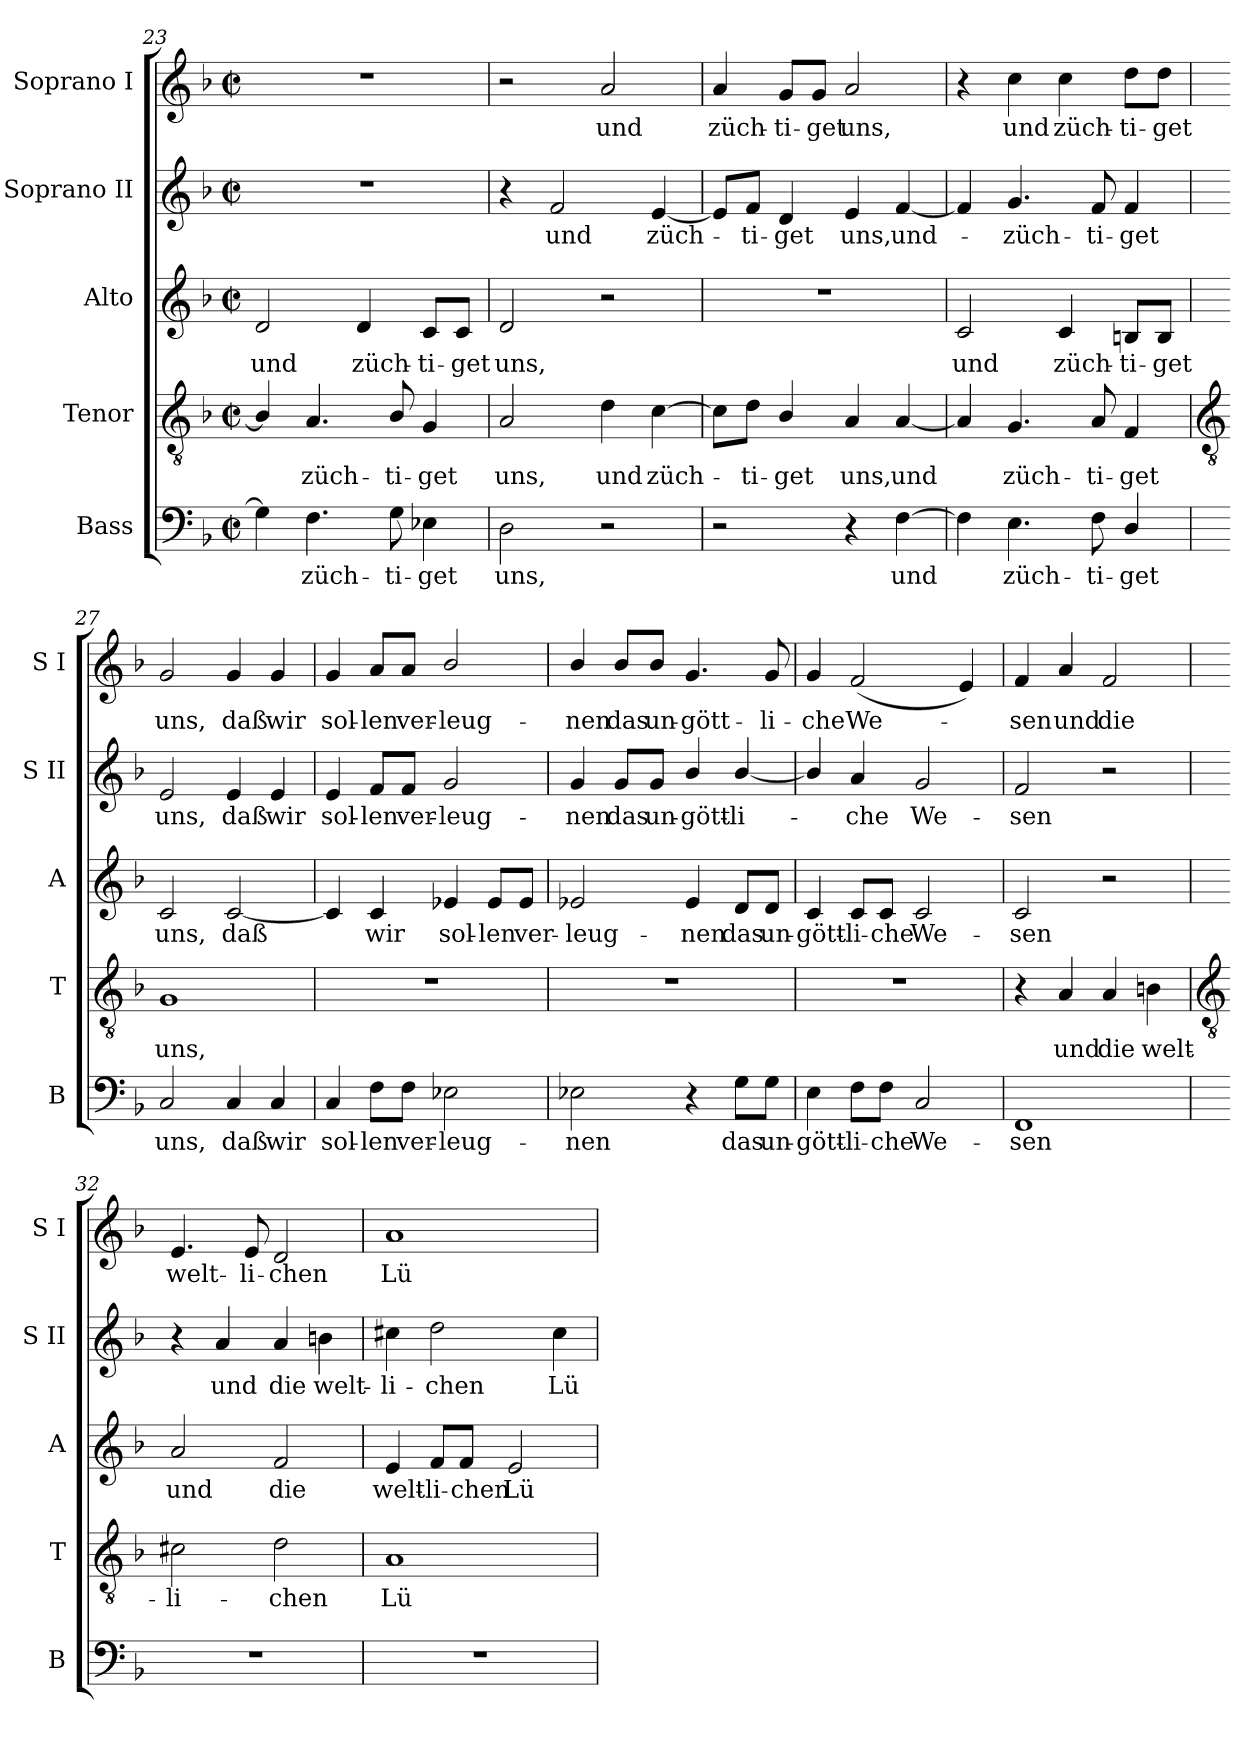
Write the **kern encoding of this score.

**kern	**text	**kern	**text	**kern	**text	**kern	**text	**kern	**text
*part5	*part5	*part4	*part4	*part3	*part3	*part2	*part2	*part1	*part1
*staff5	*staff5	*staff4	*staff4	*staff3	*staff3	*staff2	*staff2	*staff1	*staff1
*I"Bass	*	*I"Tenor	*	*I"Alto	*	*I"Soprano II	*	*I"Soprano I	*
*I'B	*	*I'T	*	*I'A	*	*I'S II	*	*I'S I	*
*clefF4	*	*clefGv2	*	*clefG2	*	*clefG2	*	*clefG2	*
*k[b-]	*	*k[b-]	*	*k[b-]	*	*k[b-]	*	*k[b-]	*
*F:	*	*F:	*	*F:	*	*F:	*	*F:	*
*M2/2	*	*M2/2	*	*M2/2	*	*M2/2	*	*M2/2	*
*met(c|)	*	*met(c|)	*	*met(c|)	*	*met(c|)	*	*met(c|)	*
=23	=23	=23	=23	=23	=23	=23	=23	=23	=23
!	!	!	!	!	!LO:LY:b	!	!	!	!
4G]	.	4B-/]	.	2d	und	1r	.	1r	.
!	!LO:LY:b	!	!LO:LY:b	!	!	!	!	!	!
4.F	züch-	4.A	züch-	.	.	.	.	.	.
!	!	!	!	!	!LO:LY:b	!	!	!	!
.	.	.	.	4d	züch-	.	.	.	.
!	!LO:LY:b	!	!LO:LY:b	!	!	!	!	!	!
8G	-ti-	8B-/	-ti-	.	.	.	.	.	.
!	!LO:LY:b	!	!LO:LY:b	!	!LO:LY:b	!	!	!	!
4E-X	-get	4G	-get	8c/L	-ti-	.	.	.	.
!	!	!	!	!	!LO:LY:b	!	!	!	!
.	.	.	.	8c/J	-get	.	.	.	.
=24	=24	=24	=24	=24	=24	=24	=24	=24	=24
!	!LO:LY:b	!	!LO:LY:b	!	!LO:LY:b	!	!	!	!
2D	uns,	2A	uns,	2d	uns,	4r	.	2r	.
!	!	!	!	!	!	!	!LO:LY:b	!	!
.	.	.	.	.	.	2f	und	.	.
!	!	!	!LO:LY:b	!	!	!	!	!	!LO:LY:b
2r	.	4d	und	2r	.	.	.	2a	und
!	!	!	!LO:LY:b	!	!	!	!LO:LY:b	!	!
.	.	[4c	züch-	.	.	[4e	züch-	.	.
=25	=25	=25	=25	=25	=25	=25	=25	=25	=25
!	!	!	!	!	!	!	!	!	!LO:LY:b
2r	.	8c\L]	.	1r	.	8e/L]	.	4a	züch-
!	!	!	!LO:LY:b	!	!	!	!LO:LY:b	!	!
.	.	8d\J	ti-	.	.	8f/J	ti-	.	.
!	!	!	!LO:LY:b	!	!	!	!LO:LY:b	!	!LO:LY:b
.	.	4B-/	-get	.	.	4d	-get	8g/L	-ti-
!	!	!	!	!	!	!	!	!	!LO:LY:b
.	.	.	.	.	.	.	.	8g/J	-get
!	!	!	!LO:LY:b	!	!	!	!LO:LY:b	!	!LO:LY:b
4r	.	4A	uns,	.	.	4e	uns,	2a	uns,
!	!LO:LY:b	!	!LO:LY:b	!	!	!	!LO:LY:b	!	!
[4F	und	[4A	und	.	.	[4f	und-	.	.
=26	=26	=26	=26	=26	=26	=26	=26	=26	=26
!	!	!	!	!	!LO:LY:b	!	!	!	!
4F]	.	4A]	.	2c	und	4f]	.	4r	.
!	!LO:LY:b	!	!LO:LY:b	!	!	!	!LO:LY:b	!	!LO:LY:b
4.E	züch-	4.G	züch-	.	.	4.g	züch-	4cc	und
!	!	!	!	!	!LO:LY:b	!	!	!	!LO:LY:b
.	.	.	.	4c	züch-	.	.	4cc	züch-
!	!LO:LY:b	!	!LO:LY:b	!	!	!	!LO:LY:b	!	!
8F	-ti-	8A	-ti-	.	.	8f	-ti-	.	.
!	!LO:LY:b	!	!LO:LY:b	!	!LO:LY:b	!	!LO:LY:b	!	!LO:LY:b
4D/	-get	4F	-get	8Bn/L	-ti-	4f	-get	8dd\L	-ti-
!	!	!	!	!	!LO:LY:b	!	!	!	!LO:LY:b
.	.	.	.	8B/J	-get	.	.	8dd\J	-get
!!LO:LB:g=z
=27	=27	=27	=27	=27	=27	=27	=27	=27	=27
*	*	*clefGv2	*	*	*	*	*	*	*
!	!LO:LY:b	!	!LO:LY:b	!	!LO:LY:b	!	!LO:LY:b	!	!LO:LY:b
2C	uns,	1G	uns,	2c	uns,	2e	uns,	2g	uns,
!	!LO:LY:b	!	!	!	!LO:LY:b	!	!LO:LY:b	!	!LO:LY:b
4C	daß	.	.	[2c	daß	4e	daß	4g	daß
!	!LO:LY:b	!	!	!	!	!	!LO:LY:b	!	!LO:LY:b
4C	wir	.	.	.	.	4e	wir	4g	wir
=28	=28	=28	=28	=28	=28	=28	=28	=28	=28
!	!LO:LY:b	!	!	!	!	!	!LO:LY:b	!	!LO:LY:b
4C	sol-	1r	.	4c]	.	4e	sol-	4g	sol-
!	!LO:LY:b	!	!	!	!LO:LY:b	!	!LO:LY:b	!	!LO:LY:b
8F\L	-len	.	.	4c	wir	8f/L	-len	8a/L	-len
!	!LO:LY:b	!	!	!	!	!	!LO:LY:b	!	!LO:LY:b
8F\J	ver-	.	.	.	.	8f/J	ver-	8a/J	ver-
!	!LO:LY:b	!	!	!	!LO:LY:b	!	!LO:LY:b	!	!LO:LY:b
2E-X	-leug-	.	.	4e-X	sol-	2g	-leug-	2b-/	-leug-
!	!	!	!	!	!LO:LY:b	!	!	!	!
.	.	.	.	8e-/L	-len	.	.	.	.
!	!	!	!	!	!LO:LY:b	!	!	!	!
.	.	.	.	8e-/J	ver-	.	.	.	.
=29	=29	=29	=29	=29	=29	=29	=29	=29	=29
!	!LO:LY:b	!	!	!	!LO:LY:b	!	!LO:LY:b	!	!LO:LY:b
2E-X	-nen	1r	.	2e-X	-leug-	4g	-nen	4b-/	-nen
!	!	!	!	!	!	!	!LO:LY:b	!	!LO:LY:b
.	.	.	.	.	.	8g/L	das	8b-/L	das
!	!	!	!	!	!	!	!LO:LY:b	!	!LO:LY:b
.	.	.	.	.	.	8g/J	un-	8b-/J	un-
!	!	!	!	!	!LO:LY:b	!	!LO:LY:b	!	!LO:LY:b
4r	.	.	.	4e-	-nen	4b-/	-gött-	4.g	-gött-
!	!LO:LY:b	!	!	!	!LO:LY:b	!	!LO:LY:b	!	!
8G\L	das	.	.	8d/L	das	[4b-/	-li-	.	.
!	!LO:LY:b	!	!	!	!LO:LY:b	!	!	!	!LO:LY:b
8G\J	un-	.	.	8d/J	un-	.	.	8g	-li-
=30	=30	=30	=30	=30	=30	=30	=30	=30	=30
!	!LO:LY:b	!	!	!	!LO:LY:b	!	!	!	!LO:LY:b
4E	-gött-	1r	.	4c	-gött-	4b-/]	.	4g	-che
!	!LO:LY:b	!	!	!	!LO:LY:b	!	!LO:LY:b	!	!LO:LY:b
8F\L	-li-	.	.	8c/L	-li-	4a	che	(<2f	We-
!	!LO:LY:b	!	!	!	!LO:LY:b	!	!	!	!
8F\J	-che	.	.	8c/J	-che	.	.	.	.
!	!LO:LY:b	!	!	!	!LO:LY:b	!	!LO:LY:b	!	!
2C	We-	.	.	2c	We-	2g	We-	.	.
.	.	.	.	.	.	.	.	4e)	.
=31	=31	=31	=31	=31	=31	=31	=31	=31	=31
!	!LO:LY:b	!	!	!	!LO:LY:b	!	!LO:LY:b	!	!LO:LY:b
1FF	-sen	4r	.	2c	-sen	2f	-sen	4f	sen
!	!	!	!LO:LY:b	!	!	!	!	!	!LO:LY:b
.	.	4A	und	.	.	.	.	4a	und
!	!	!	!LO:LY:b	!	!	!	!	!	!LO:LY:b
.	.	4A	die	2r	.	2r	.	2f	die
!	!	!	!LO:LY:b	!	!	!	!	!	!
.	.	4Bn	welt-	.	.	.	.	.	.
!!LO:LB:g=z
=32	=32	=32	=32	=32	=32	=32	=32	=32	=32
*	*	*clefGv2	*	*	*	*	*	*	*
!	!	!	!LO:LY:b	!	!LO:LY:b	!	!	!	!LO:LY:b
1r	.	2c#X	-li-	2a	und	4r	.	4.e	welt-
!	!	!	!	!	!	!	!LO:LY:b	!	!
.	.	.	.	.	.	4a	und	.	.
!	!	!	!	!	!	!	!	!	!LO:LY:b
.	.	.	.	.	.	.	.	8e	-li-
!	!	!	!LO:LY:b	!	!LO:LY:b	!	!LO:LY:b	!	!LO:LY:b
.	.	2d	-chen	2f	die	4a	die	2d	-chen
!	!	!	!	!	!	!	!LO:LY:b	!	!
.	.	.	.	.	.	4bn	welt-	.	.
=33	=33	=33	=33	=33	=33	=33	=33	=33	=33
!	!	!	!LO:LY:b	!	!LO:LY:b	!	!LO:LY:b	!	!LO:LY:b
1r	.	1A	Lü-	4e	welt-	4cc#X	-li-	1a	Lü-
!	!	!	!	!	!LO:LY:b	!	!LO:LY:b	!	!
.	.	.	.	8f/L	-li-	2dd	-chen	.	.
!	!	!	!	!	!LO:LY:b	!	!	!	!
.	.	.	.	8f/J	-chen	.	.	.	.
!	!	!	!	!	!LO:LY:b	!	!	!	!
.	.	.	.	2e	Lü-	.	.	.	.
!	!	!	!	!	!	!	!LO:LY:b	!	!
.	.	.	.	.	.	4cc#	Lü-	.	.
=	=	=	=	=	=	=	=	=	=
*-	*-	*-	*-	*-	*-	*-	*-	*-	*-
